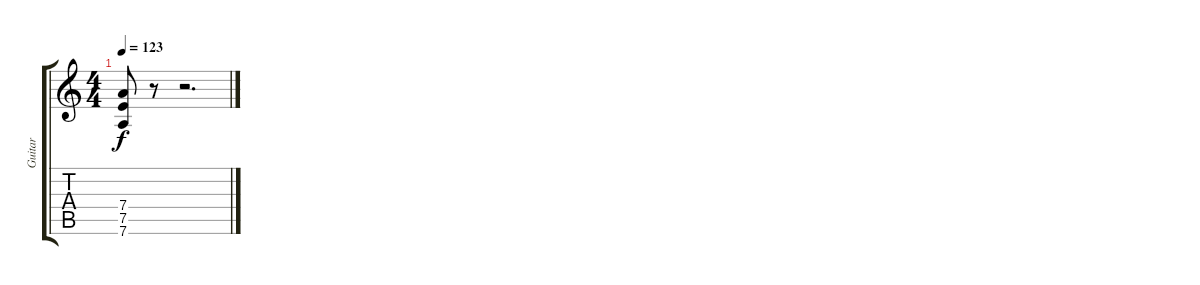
\track ("Guitar" "Guitar") {instrument distortionguitar}
\staff {score tabs}
\tuning (E4 B3 G3 D3 A2 D2) {hide}
\ts (4 4)
\tempo 123
\clef g2
\ks c
(7.4{t} 7.5{t} 7.6{t}).8{dy f} r.8 r.2{d}
